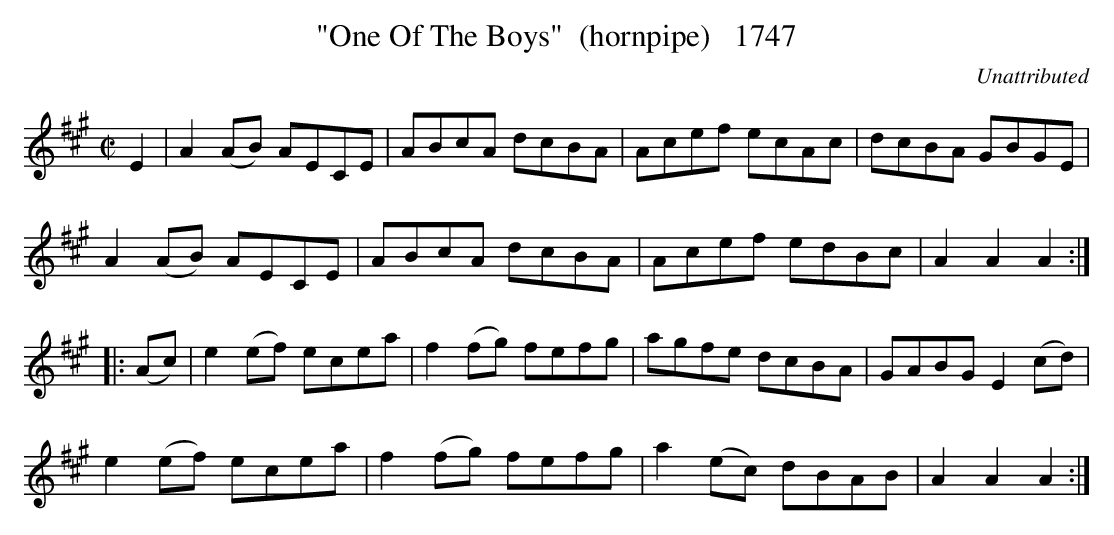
X:1
T:"One Of The Boys"  (hornpipe)   1747
C:Unattributed
BRENNAN July 2003 (HTTP://WWW.SOSYOURMOM.COM)
M:C|
L:1/8
K:A
E2|A2(AB) AECE|ABcA dcBA|Acef ecAc|dcBA GBGE|
A2(AB) AECE|ABcA dcBA|Acef edBc|A2A2A2:|
|:(Ac)|e2(ef) ecea|f2(fg) fefg|agfe dcBA|GABG E2(cd)|
e2(ef) ecea|f2(fg) fefg|a2(ec) dBAB|A2A2A2:|
